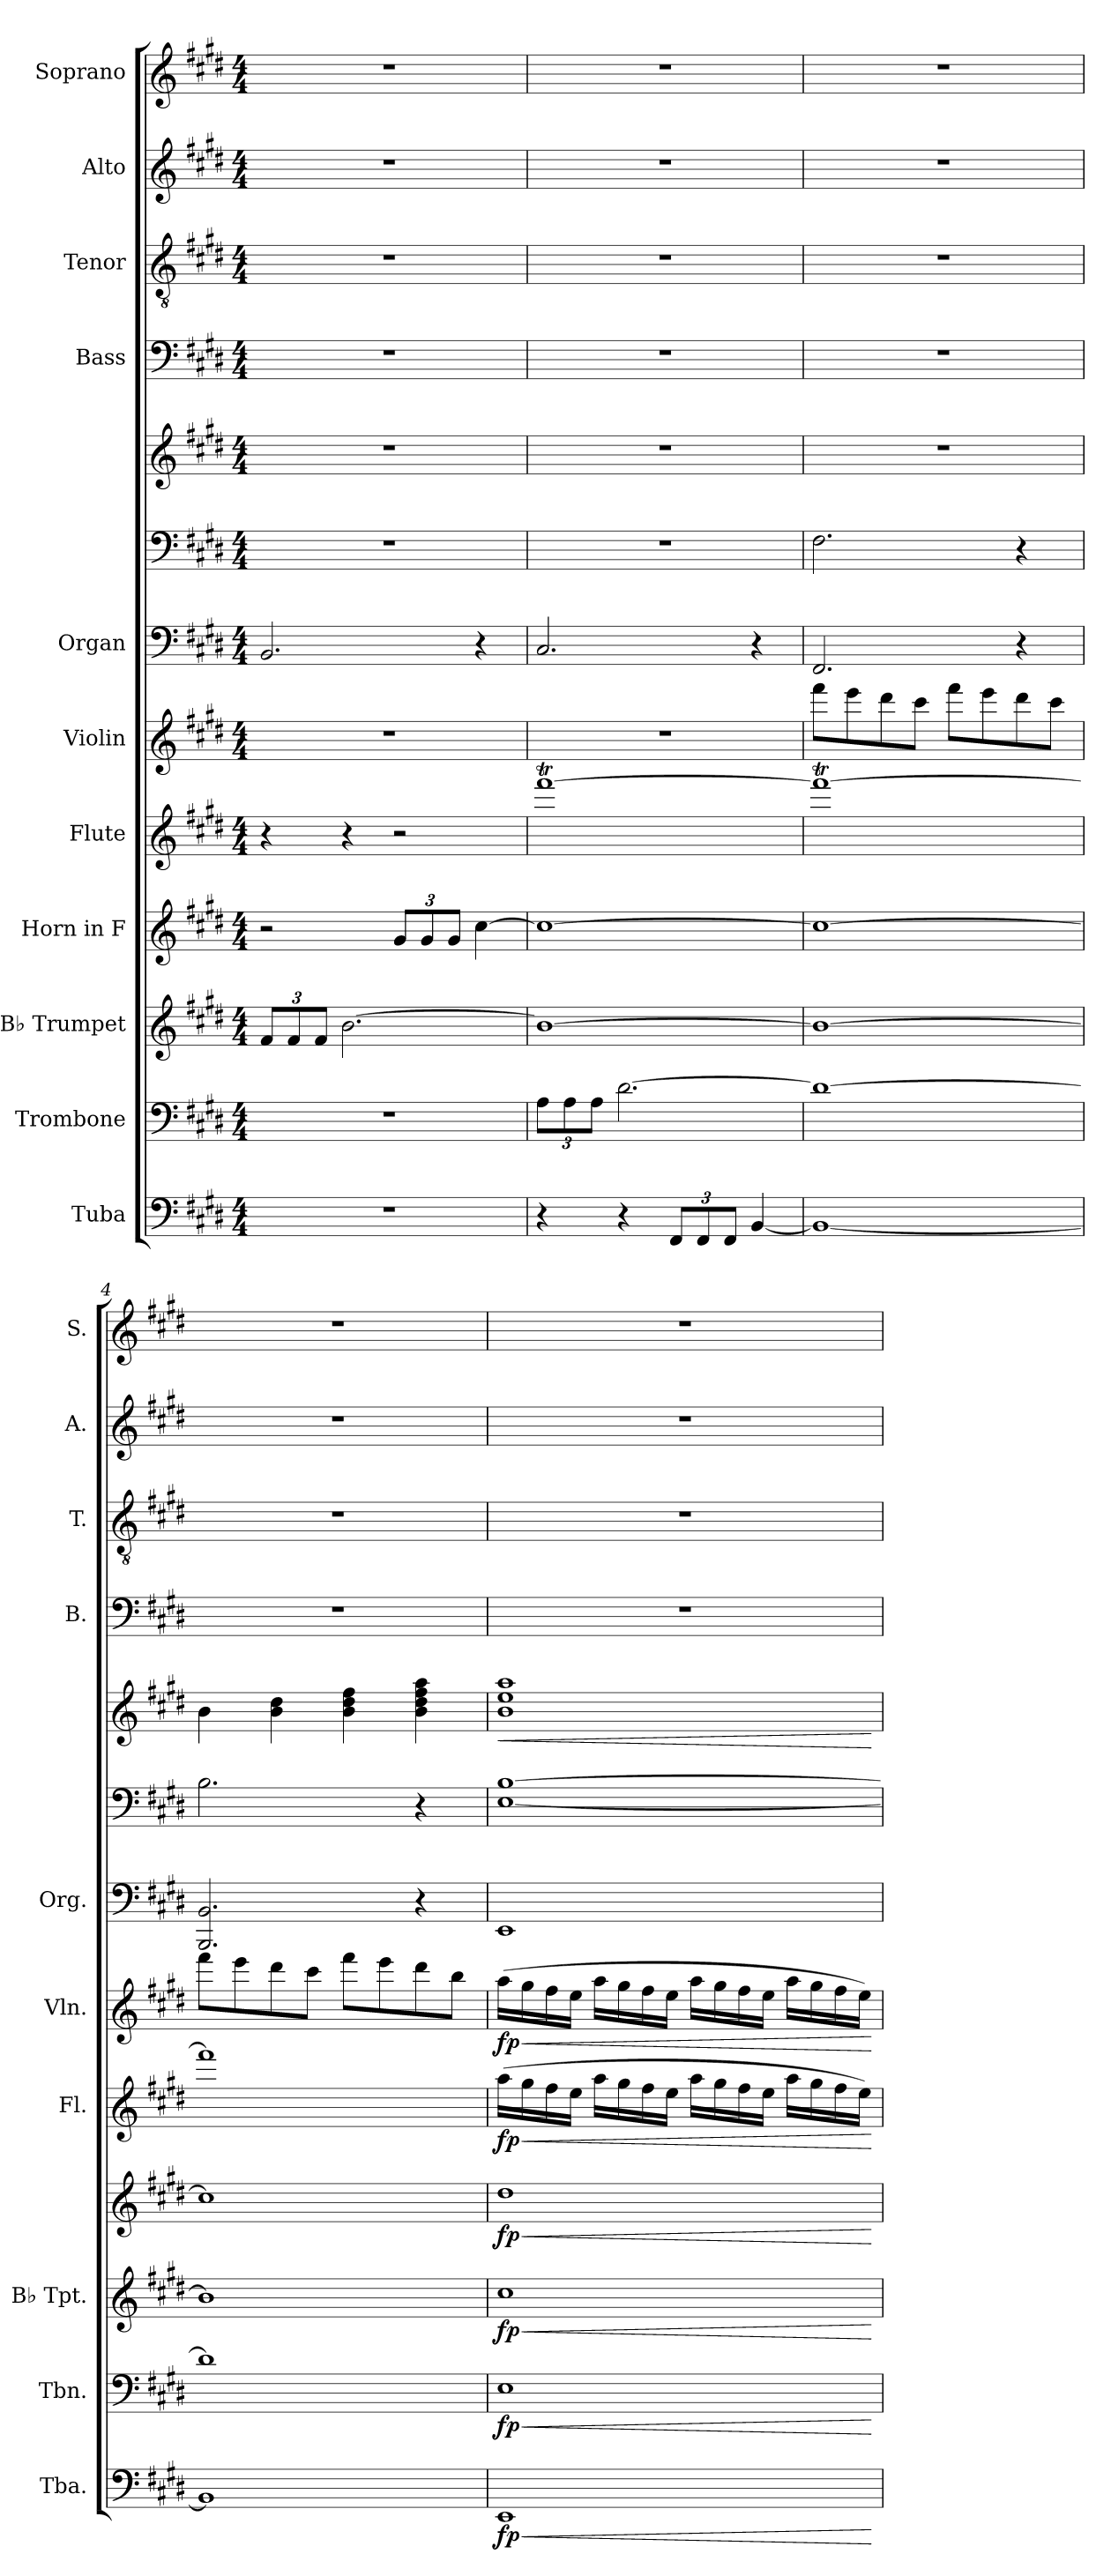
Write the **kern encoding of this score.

**kern	**dynam	**kern	**dynam	**kern	**dynam	**kern	**dynam	**kern	**dynam	**kern	**dynam	**kern	**kern	**kern	**dynam	**kern	**kern	**kern	**kern
*part11	*part11	*part10	*part10	*part9	*part9	*part8	*part8	*part7	*part7	*part6	*part6	*part5	*part5	*part5	*part5	*part4	*part3	*part2	*part1
*staff13	*staff13	*staff12	*staff12	*staff11	*staff11	*staff10	*staff10	*staff9	*staff9	*staff8	*staff8	*staff7	*staff6	*staff5	*staff5/6/7	*staff4	*staff3	*staff2	*staff1
*I"Tuba	*	*I"Trombone	*	*I"B♭ Trumpet	*	*I"Horn in F	*	*I"Flute	*	*I"Violin	*	*I"Organ	*	*	*	*I"Bass	*I"Tenor	*I"Alto	*I"Soprano
*I'Tba.	*	*I'Tbn.	*	*I'B♭ Tpt.	*	*	*	*I'Fl.	*	*I'Vln.	*	*I'Org.	*	*	*	*I'B.	*I'T.	*I'A.	*I'S.
*clefF4	*	*clefF4	*	*clefG2	*	*clefG2	*	*clefG2	*	*clefG2	*	*clefF4	*clefF4	*clefG2	*	*clefF4	*clefGv2	*clefG2	*clefG2
*	*	*	*	*ITrd1c2	*	*ITrd4c7	*	*	*	*	*	*	*	*	*	*	*	*	*
*k[f#c#g#d#]	*	*k[f#c#g#d#]	*	*k[f#c#]	*	*k[f#c#g#]	*	*k[f#c#g#d#]	*	*k[f#c#g#d#]	*	*k[f#c#g#d#]	*k[f#c#g#d#]	*k[f#c#g#d#]	*	*k[f#c#g#d#]	*k[f#c#g#d#]	*k[f#c#g#d#]	*k[f#c#g#d#]
*M4/4	*	*M4/4	*	*M4/4	*	*M4/4	*	*M4/4	*	*M4/4	*	*M4/4	*M4/4	*M4/4	*	*M4/4	*M4/4	*M4/4	*M4/4
*MM90	*	*MM90	*	*MM90	*	*MM90	*	*MM90	*	*MM90	*	*MM90	*MM90	*MM90	*	*MM90	*MM90	*MM90	*MM90
*	*	*	*	*Xbrackettup	*	*	*	*	*	*	*	*	*	*	*	*	*	*	*
=1	=1	=1	=1	=1	=1	=1	=1	=1	=1	=1	=1	=1	=1	=1	=1	=1	=1	=1	=1
1r	.	1r	.	12e/L	.	2r	.	4r	.	1r	.	2.BB/	1r	1r	.	1r	1r	1r	1r
.	.	.	.	12e/	.	.	.	.	.	.	.	.	.	.	.	.	.	.	.
.	.	.	.	12e/J	.	.	.	.	.	.	.	.	.	.	.	.	.	.	.
.	.	.	.	[2.a\	.	.	.	4r	.	.	.	.	.	.	.	.	.	.	.
*	*	*	*	*	*	*Xbrackettup	*	*	*	*	*	*	*	*	*	*	*	*	*
.	.	.	.	.	.	12c#/L	.	2r	.	.	.	.	.	.	.	.	.	.	.
.	.	.	.	.	.	12c#/	.	.	.	.	.	.	.	.	.	.	.	.	.
.	.	.	.	.	.	12c#/J	.	.	.	.	.	.	.	.	.	.	.	.	.
.	.	.	.	.	.	[4f#\	.	.	.	.	.	4r	.	.	.	.	.	.	.
=2	=2	=2	=2	=2	=2	=2	=2	=2	=2	=2	=2	=2	=2	=2	=2	=2	=2	=2	=2
*	*	*Xbrackettup	*	*	*	*	*	*	*	*	*	*	*	*	*	*	*	*	*
4r	.	12A\L	.	1a_	.	1f#_	.	[1fff#T	.	1r	.	2.C#/	1r	1r	.	1r	1r	1r	1r
.	.	12A\	.	.	.	.	.	.	.	.	.	.	.	.	.	.	.	.	.
.	.	12A\J	.	.	.	.	.	.	.	.	.	.	.	.	.	.	.	.	.
4r	.	[2.d#\	.	.	.	.	.	.	.	.	.	.	.	.	.	.	.	.	.
*Xbrackettup	*	*	*	*	*	*	*	*	*	*	*	*	*	*	*	*	*	*	*
12FF#/L	.	.	.	.	.	.	.	.	.	.	.	.	.	.	.	.	.	.	.
12FF#/	.	.	.	.	.	.	.	.	.	.	.	.	.	.	.	.	.	.	.
12FF#/J	.	.	.	.	.	.	.	.	.	.	.	.	.	.	.	.	.	.	.
[4BB/	.	.	.	.	.	.	.	.	.	.	.	4r	.	.	.	.	.	.	.
=3	=3	=3	=3	=3	=3	=3	=3	=3	=3	=3	=3	=3	=3	=3	=3	=3	=3	=3	=3
1BB_	.	1d#_	.	1a_	.	1f#_	.	1fff#T_	.	8fff#\L	.	2.FF#/	2.F#\	1r	.	1r	1r	1r	1r
.	.	.	.	.	.	.	.	.	.	8eee\	.	.	.	.	.	.	.	.	.
.	.	.	.	.	.	.	.	.	.	8ddd#\	.	.	.	.	.	.	.	.	.
.	.	.	.	.	.	.	.	.	.	8ccc#\J	.	.	.	.	.	.	.	.	.
.	.	.	.	.	.	.	.	.	.	8fff#\L	.	.	.	.	.	.	.	.	.
.	.	.	.	.	.	.	.	.	.	8eee\	.	.	.	.	.	.	.	.	.
.	.	.	.	.	.	.	.	.	.	8ddd#\	.	4r	4r	.	.	.	.	.	.
.	.	.	.	.	.	.	.	.	.	8ccc#\J	.	.	.	.	.	.	.	.	.
=4	=4	=4	=4	=4	=4	=4	=4	=4	=4	=4	=4	=4	=4	=4	=4	=4	=4	=4	=4
1BB]	.	1d#]	.	1a]	.	1f#]	.	1fff#]	.	8fff#\L	.	2.BBB/ 2.BB/	2.B\	4b\	.	1r	1r	1r	1r
.	.	.	.	.	.	.	.	.	.	8eee\	.	.	.	.	.	.	.	.	.
.	.	.	.	.	.	.	.	.	.	8ddd#\	.	.	.	4b\ 4dd#\	.	.	.	.	.
.	.	.	.	.	.	.	.	.	.	8ccc#\J	.	.	.	.	.	.	.	.	.
.	.	.	.	.	.	.	.	.	.	8fff#\L	.	.	.	4b\ 4dd#\ 4ff#\	.	.	.	.	.
.	.	.	.	.	.	.	.	.	.	8eee\	.	.	.	.	.	.	.	.	.
.	.	.	.	.	.	.	.	.	.	8ddd#\	.	4r	4r	4b\ 4dd#\ 4ff#\ 4aa\	.	.	.	.	.
.	.	.	.	.	.	.	.	.	.	8bb\J	.	.	.	.	.	.	.	.	.
!!LO:PB:g=z
=5	=5	=5	=5	=5	=5	=5	=5	=5	=5	=5	=5	=5	=5	=5	=5	=5	=5	=5	=5
!	!LO:HP:b	!	!LO:HP:b	!	!LO:HP:b	!	!LO:HP:b	!	!LO:HP:b	!	!LO:HP:b	!	!	!	!LO:HP:b	!	!	!	!
!	!LO:DY:n=1:b	!	!LO:DY:n=1:b	!	!LO:DY:n=1:b	!	!LO:DY:n=1:b	!	!LO:DY:n=1:b	!	!LO:DY:n=1:b	!	!	!	!LO:DY:n=1:b=2	!	!	!	!
!	!	!	!	!	!	!	!	!	!	!	!	!	!	!	!LO:DY:n=2:b	!	!	!	!
1EE	< fp	1E	< fp	1b	< fp	1g#	< fp	(>16aa\LL	< fp	(>16aa\LL	< fp	1EE	[1E [1B	1b 1ee 1aa	< fp fp	1r	1r	1r	1r
.	.	.	.	.	.	.	.	16gg#\	.	16gg#\	.	.	.	.	.	.	.	.	.
.	.	.	.	.	.	.	.	16ff#\	.	16ff#\	.	.	.	.	.	.	.	.	.
.	.	.	.	.	.	.	.	16ee\JJ	.	16ee\JJ	.	.	.	.	.	.	.	.	.
.	.	.	.	.	.	.	.	16aa\LL	.	16aa\LL	.	.	.	.	.	.	.	.	.
.	.	.	.	.	.	.	.	16gg#\	.	16gg#\	.	.	.	.	.	.	.	.	.
.	.	.	.	.	.	.	.	16ff#\	.	16ff#\	.	.	.	.	.	.	.	.	.
.	.	.	.	.	.	.	.	16ee\JJ	.	16ee\JJ	.	.	.	.	.	.	.	.	.
.	.	.	.	.	.	.	.	16aa\LL	.	16aa\LL	.	.	.	.	.	.	.	.	.
.	.	.	.	.	.	.	.	16gg#\	.	16gg#\	.	.	.	.	.	.	.	.	.
.	.	.	.	.	.	.	.	16ff#\	.	16ff#\	.	.	.	.	.	.	.	.	.
.	.	.	.	.	.	.	.	16ee\JJ	.	16ee\JJ	.	.	.	.	.	.	.	.	.
.	.	.	.	.	.	.	.	16aa\LL	.	16aa\LL	.	.	.	.	.	.	.	.	.
.	.	.	.	.	.	.	.	16gg#\	.	16gg#\	.	.	.	.	.	.	.	.	.
.	.	.	.	.	.	.	.	16ff#\	.	16ff#\	.	.	.	.	.	.	.	.	.
.	.	.	.	.	.	.	.	16ee\JJ)	.	16ee\JJ)	.	.	.	.	.	.	.	.	.
.	[	.	[	.	[	.	[	.	[	.	[	.	.	.	[	.	.	.	.
=	=	=	=	=	=	=	=	=	=	=	=	=	=	=	=	=	=	=	=
*-	*-	*-	*-	*-	*-	*-	*-	*-	*-	*-	*-	*-	*-	*-	*-	*-	*-	*-	*-
